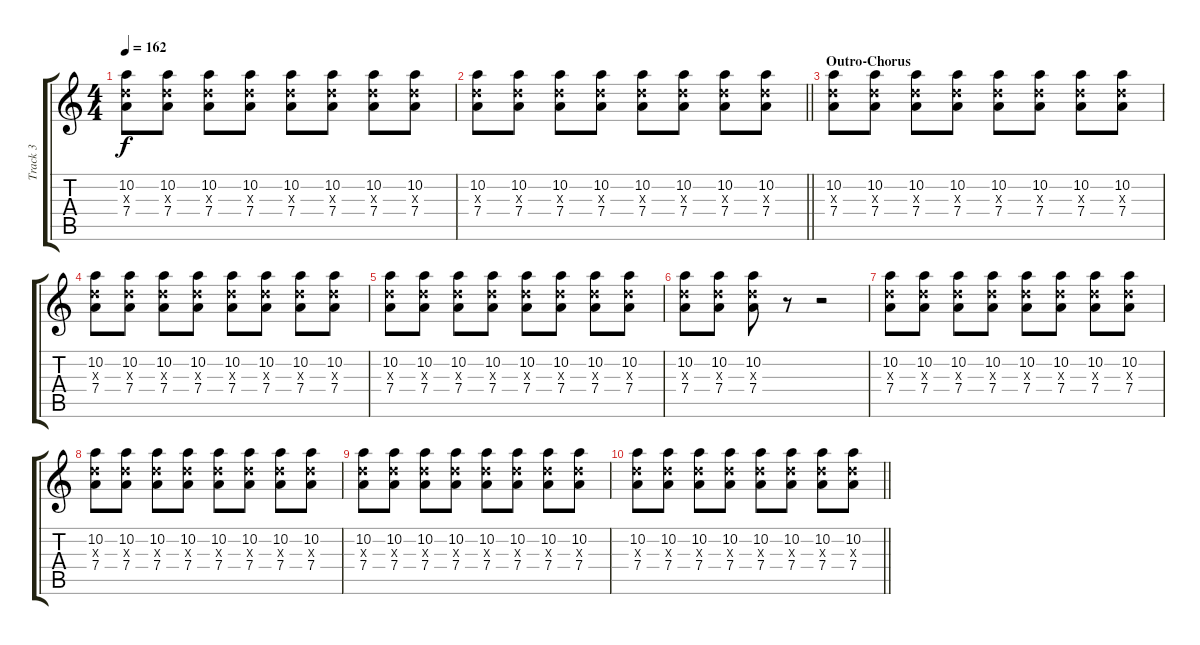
\track ("Track 3" "Track 3") {instrument distortionguitar}
\staff {score tabs}
\tuning (E4 B3 G3 D3 A2 D2) {hide}
\ts (4 4)
\tempo 162
\clef g2
\ks c
(10.2 7.3{x} 7.4).8{dy f} (10.2 7.3{x} 7.4).8 (10.2 7.3{x} 7.4).8 (10.2 7.3{x} 7.4).8 (10.2 7.3{x} 7.4).8 (10.2 7.3{x} 7.4).8 (10.2 7.3{x} 7.4).8 (10.2 7.3{x} 7.4).8 |
\barLineRight lightlight
(10.2 7.3{x} 7.4).8 (10.2 7.3{x} 7.4).8 (10.2 7.3{x} 7.4).8 (10.2 7.3{x} 7.4).8 (10.2 7.3{x} 7.4).8 (10.2 7.3{x} 7.4).8 (10.2 7.3{x} 7.4).8 (10.2 7.3{x} 7.4).8 |
\section ("" "Outro-Chorus")
(10.2 7.3{x} 7.4).8 (10.2 7.3{x} 7.4).8 (10.2 7.3{x} 7.4).8 (10.2 7.3{x} 7.4).8 (10.2 7.3{x} 7.4).8 (10.2 7.3{x} 7.4).8 (10.2 7.3{x} 7.4).8 (10.2 7.3{x} 7.4).8 |
(10.2 7.3{x} 7.4).8 (10.2 7.3{x} 7.4).8 (10.2 7.3{x} 7.4).8 (10.2 7.3{x} 7.4).8 (10.2 7.3{x} 7.4).8 (10.2 7.3{x} 7.4).8 (10.2 7.3{x} 7.4).8 (10.2 7.3{x} 7.4).8 |
(10.2 7.3{x} 7.4).8 (10.2 7.3{x} 7.4).8 (10.2 7.3{x} 7.4).8 (10.2 7.3{x} 7.4).8 (10.2 7.3{x} 7.4).8 (10.2 7.3{x} 7.4).8 (10.2 7.3{x} 7.4).8 (10.2 7.3{x} 7.4).8 |
(10.2 7.3{x} 7.4).8 (10.2 7.3{x} 7.4).8 (10.2 7.3{x} 7.4).8 r.8 r.2 |
(10.2 7.3{x} 7.4).8 (10.2 7.3{x} 7.4).8 (10.2 7.3{x} 7.4).8 (10.2 7.3{x} 7.4).8 (10.2 7.3{x} 7.4).8 (10.2 7.3{x} 7.4).8 (10.2 7.3{x} 7.4).8 (10.2 7.3{x} 7.4).8 |
(10.2 7.3{x} 7.4).8 (10.2 7.3{x} 7.4).8 (10.2 7.3{x} 7.4).8 (10.2 7.3{x} 7.4).8 (10.2 7.3{x} 7.4).8 (10.2 7.3{x} 7.4).8 (10.2 7.3{x} 7.4).8 (10.2 7.3{x} 7.4).8 |
(10.2 7.3{x} 7.4).8 (10.2 7.3{x} 7.4).8 (10.2 7.3{x} 7.4).8 (10.2 7.3{x} 7.4).8 (10.2 7.3{x} 7.4).8 (10.2 7.3{x} 7.4).8 (10.2 7.3{x} 7.4).8 (10.2 7.3{x} 7.4).8 |
\barLineRight lightlight
(10.2 7.3{x} 7.4).8 (10.2 7.3{x} 7.4).8 (10.2 7.3{x} 7.4).8 (10.2 7.3{x} 7.4).8 (10.2 7.3{x} 7.4).8 (10.2 7.3{x} 7.4).8 (10.2 7.3{x} 7.4).8 (10.2 7.3{x} 7.4).8
